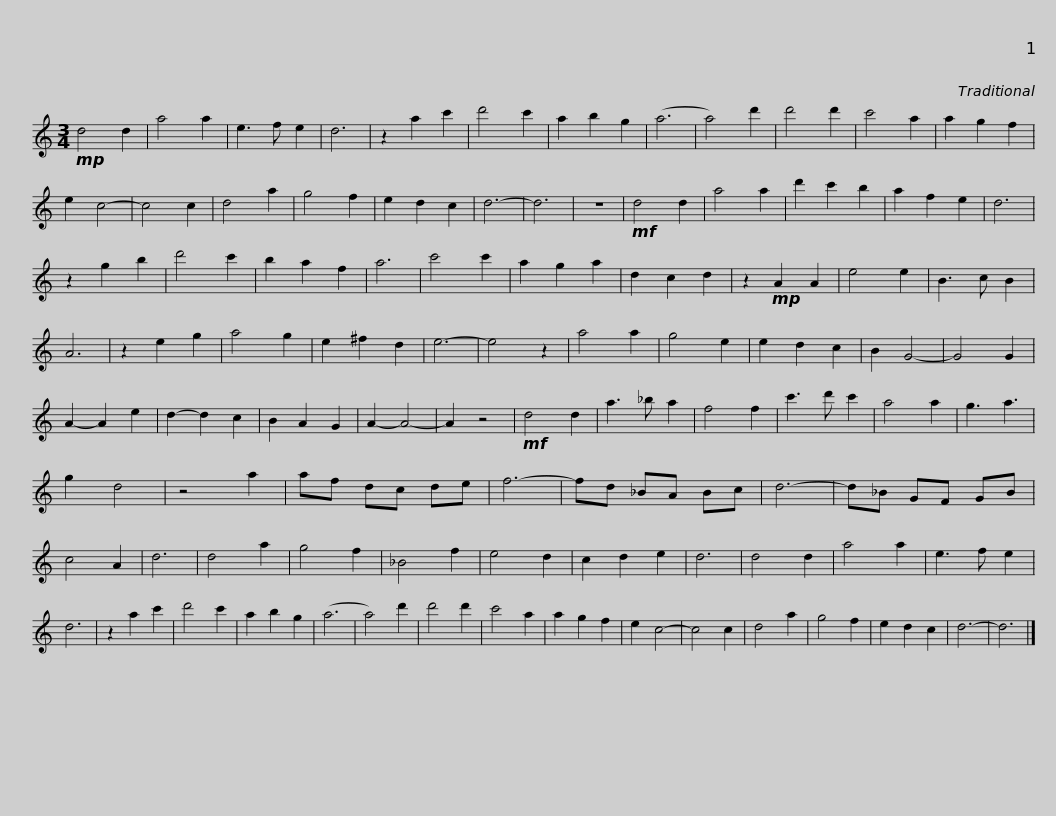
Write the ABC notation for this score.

X:1
L:1/8
M:3/4
I:linebreak $
K:C
V:1 treble
V:1
!mp! d4 d2 | a4 a2 | e3 f e2 | d6 | z2 a2 c'2 | %5
 d'4 c'2 | a2 b2 g2 | (a6 | a4) d'2 | d'4 d'2 | %10
 c'4 a2 | a2 g2 f2 | e2 c4- | c4 c2 |$ d4 a2 | %15
 g4 f2 | e2 d2 c2 | d6- | d6 | z6 | %20
!mf! d4 d2 | a4 a2 | d'2 c'2 b2 | a2 f2 e2 | d6 | %25
 z2 g2 b2 | d'4 c'2 | b2 a2 f2 | a6 |$ c'4 c'2 | %30
 a2 g2 a2 | d2 c2 d2 | z2!mp! A2 A2 | e4 e2 | B3 c B2 | %35
 A6 | z2 e2 g2 | a4 g2 | e2 ^f2 d2 | e6- | %40
 e4 z2 | a4 a2 | g4 e2 |$ e2 d2 c2 | B2 G4- | %45
 G4 G2 | A2- A2 e2 | d2- d2 c2 | B2 A2 G2 | A2- A4- | %50
 A2 z4 |!mf! d4 d2 | a3 _b a2 | f4 f2 | c'3 d' c'2 | %55
 a4 a2 | g3 a3 |$ g2 d4 | z4 a2 | af dc de | %60
 f6- | fd _BA Bc | d6- | d_B GF GB | c4 A2 | %65
 d6 | d4 a2 | g4 f2 | _B4 f2 | e4 d2 |$ %70
 c2 d2 e2 | d6 | d4 d2 | a4 a2 | e3 f e2 | %75
 d6 | z2 a2 c'2 | d'4 c'2 | a2 b2 g2 | (a6 | %80
 a4) d'2 | d'4 d'2 | c'4 a2 | a2 g2 f2 |$ e2 c4- | %85
 c4 c2 | d4 a2 | g4 f2 | e2 d2 c2 | d6- | %90
 d6 |] %91
